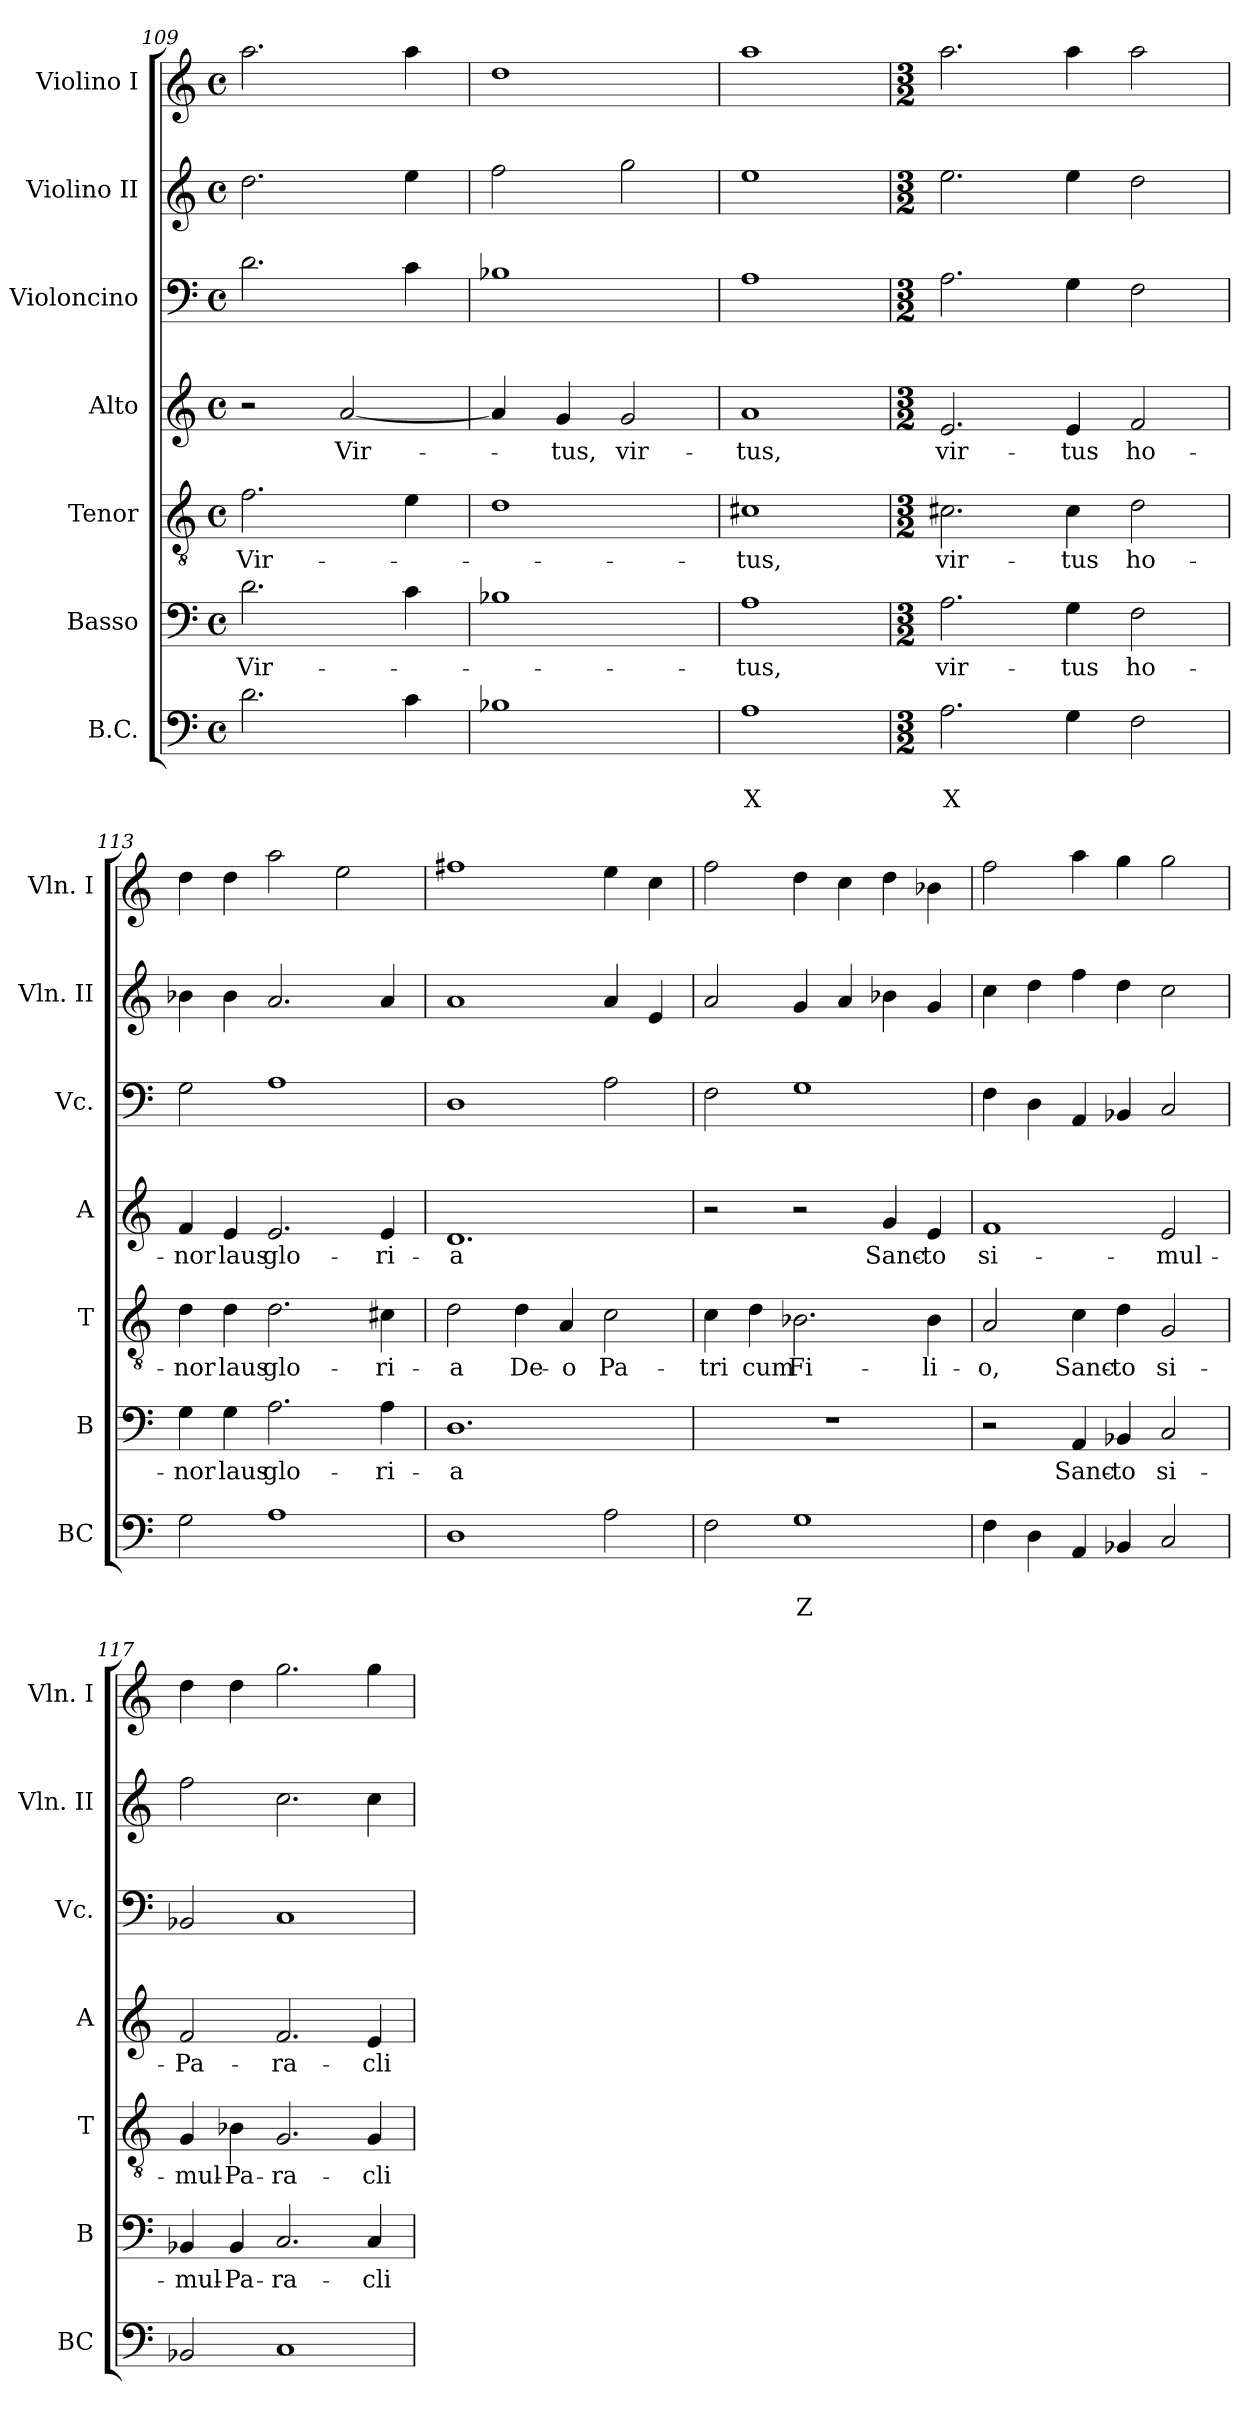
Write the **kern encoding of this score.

**kern	**text	**text	**kern	**text	**kern	**text	**kern	**text	**kern	**kern	**kern
*part7	*part7	*part7	*part6	*part6	*part5	*part5	*part4	*part4	*part3	*part2	*part1
*staff7	*staff7	*staff7	*staff6	*staff6	*staff5	*staff5	*staff4	*staff4	*staff3	*staff2	*staff1
*I"B.C.	*	*	*I"Basso	*	*I"Tenor	*	*I"Alto	*	*I"Violoncino	*I"Violino II	*I"Violino I
*I'BC	*	*	*I'B	*	*I'T	*	*I'A	*	*I'Vc.	*I'Vln. II	*I'Vln. I
!!LO:PB:g=z
*clefF4	*	*	*clefF4	*	*clefGv2	*	*clefG2	*	*clefF4	*clefG2	*clefG2
*k[]	*	*	*k[]	*	*k[]	*	*k[]	*	*k[]	*k[]	*k[]
*C:	*	*	*C:	*	*C:	*	*C:	*	*C:	*C:	*C:
*M4/4	*	*	*M4/4	*	*M4/4	*	*M4/4	*	*M4/4	*M4/4	*M4/4
*met(c)	*	*	*met(c)	*	*met(c)	*	*met(c)	*	*met(c)	*met(c)	*met(c)
=109	=109	=109	=109	=109	=109	=109	=109	=109	=109	=109	=109
!	!	!	!	!LO:LY:b	!	!LO:LY:b	!	!	!	!	!
2.d\	.	.	2.d\	Vir-	2.f\	Vir-	2r	.	2.d\	2.dd\	2.aa\
!	!	!	!	!	!	!	!	!LO:LY:b	!	!	!
.	.	.	.	.	.	.	[2a/	Vir-	.	.	.
4c\	.	.	4c\	.	4e\	.	.	.	4c\	4ee\	4aa\
=110	=110	=110	=110	=110	=110	=110	=110	=110	=110	=110	=110
1B-X	.	.	1B-X	.	1d	.	4a/]	.	1B-X	2ff\	1dd
!	!	!	!	!	!	!	!	!LO:LY:b	!	!	!
.	.	.	.	.	.	.	4g/	-tus,	.	.	.
!	!	!	!	!	!	!	!	!LO:LY:b	!	!	!
.	.	.	.	.	.	.	2g/	vir-	.	2gg\	.
=111	=111	=111	=111	=111	=111	=111	=111	=111	=111	=111	=111
!	!	!LO:LY:b	!	!LO:LY:b	!	!LO:LY:b	!	!LO:LY:b	!	!	!
1A	.	X	1A	-tus,	1c#X	-tus,	1a	-tus,	1A	1ee	1aa
=112	=112	=112	=112	=112	=112	=112	=112	=112	=112	=112	=112
*M3/2	*	*	*M3/2	*	*M3/2	*	*M3/2	*	*M3/2	*M3/2	*M3/2
!	!	!LO:LY:b	!	!LO:LY:b	!	!LO:LY:b	!	!LO:LY:b	!	!	!
2.A\	.	X	2.A\	vir-	2.c#X\	vir-	2.e/	vir-	2.A\	2.ee\	2.aa\
!	!	!	!	!LO:LY:b	!	!LO:LY:b	!	!LO:LY:b	!	!	!
4G\	.	.	4G\	-tus	4c#\	-tus	4e/	-tus	4G\	4ee\	4aa\
!	!	!	!	!LO:LY:b	!	!LO:LY:b	!	!LO:LY:b	!	!	!
2F\	.	.	2F\	ho-	2d\	ho-	2f/	ho-	2F\	2dd\	2aa\
=113	=113	=113	=113	=113	=113	=113	=113	=113	=113	=113	=113
!	!	!	!	!LO:LY:b	!	!LO:LY:b	!	!LO:LY:b	!	!	!
2G\	.	.	4G\	-nor	4d\	-nor	4f/	-nor	2G\	4b-X\	4dd\
!	!	!	!	!LO:LY:b	!	!LO:LY:b	!	!LO:LY:b	!	!	!
.	.	.	4G\	laus	4d\	laus	4e/	laus	.	4b-\	4dd\
!	!	!	!	!LO:LY:b	!	!LO:LY:b	!	!LO:LY:b	!	!	!
1A	.	.	2.A\	glo-	2.d\	glo-	2.e/	glo-	1A	2.a/	2aa\
.	.	.	.	.	.	.	.	.	.	.	2ee\
!	!	!	!	!LO:LY:b	!	!LO:LY:b	!	!LO:LY:b	!	!	!
.	.	.	4A\	-ri-	4c#X\	-ri-	4e/	-ri-	.	4a/	.
=114	=114	=114	=114	=114	=114	=114	=114	=114	=114	=114	=114
!	!	!	!	!LO:LY:b	!	!LO:LY:b	!	!LO:LY:b	!	!	!
1D	.	.	1.D	-a	2d\	-a	1.d	-a	1D	1a	1ff#X
!	!	!	!	!	!	!LO:LY:b	!	!	!	!	!
.	.	.	.	.	4d\	De-	.	.	.	.	.
!	!	!	!	!	!	!LO:LY:b	!	!	!	!	!
.	.	.	.	.	4A/	-o	.	.	.	.	.
!	!	!	!	!	!	!LO:LY:b	!	!	!	!	!
2A\	.	.	.	.	2c\	Pa-	.	.	2A\	4a/	4ee\
.	.	.	.	.	.	.	.	.	.	4e/	4cc\
!!LO:LB:g=z
=115	=115	=115	=115	=115	=115	=115	=115	=115	=115	=115	=115
!	!	!	!	!	!	!LO:LY:b	!	!	!	!	!
2F\	.	.	1.r	.	4c\	-tri	2r	.	2F\	2a/	2ff\
!	!	!	!	!	!	!LO:LY:b	!	!	!	!	!
.	.	.	.	.	4d\	cum	.	.	.	.	.
!	!	!LO:LY:b	!	!	!	!LO:LY:b	!	!	!	!	!
1G	.	Z	.	.	2.B-X\	Fi-	2r	.	1G	4g/	4dd\
.	.	.	.	.	.	.	.	.	.	4a/	4cc\
!	!	!	!	!	!	!	!	!LO:LY:b	!	!	!
.	.	.	.	.	.	.	4g/	Sanc-	.	4b-X\	4dd\
!	!	!	!	!	!	!LO:LY:b	!	!LO:LY:b	!	!	!
.	.	.	.	.	4B-\	-li-	4e/	-to	.	4g/	4b-X\
=116	=116	=116	=116	=116	=116	=116	=116	=116	=116	=116	=116
!	!	!	!	!	!	!LO:LY:b	!	!LO:LY:b	!	!	!
4F\	.	.	2r	.	2A/	-o,	1f	si-	4F\	4cc\	2ff\
4D\	.	.	.	.	.	.	.	.	4D\	4dd\	.
!	!	!	!	!LO:LY:b	!	!LO:LY:b	!	!	!	!	!
4AA/	.	.	4AA/	Sanc-	4c\	Sanc-	.	.	4AA/	4ff\	4aa\
!	!	!	!	!LO:LY:b	!	!LO:LY:b	!	!	!	!	!
4BB-X/	.	.	4BB-X/	-to	4d\	-to	.	.	4BB-X/	4dd\	4gg\
!	!	!	!	!LO:LY:b	!	!LO:LY:b	!	!LO:LY:b	!	!	!
2C/	.	.	2C/	si-	2G/	si-	2e/	-mul-	2C/	2cc\	2gg\
=117	=117	=117	=117	=117	=117	=117	=117	=117	=117	=117	=117
!	!	!	!	!LO:LY:b	!	!LO:LY:b	!	!LO:LY:b	!	!	!
2BB-X/	.	.	4BB-X/	-mul-	4G/	-mul-	2f/	-Pa-	2BB-X/	2ff\	4dd\
!	!	!	!	!LO:LY:b	!	!LO:LY:b	!	!	!	!	!
.	.	.	4BB-/	-Pa-	4B-X\	-Pa-	.	.	.	.	4dd\
!	!	!	!	!LO:LY:b	!	!LO:LY:b	!	!LO:LY:b	!	!	!
1C	.	.	2.C/	-ra-	2.G/	-ra-	2.f/	-ra-	1C	2.cc\	2.gg\
!	!	!	!	!LO:LY:b	!	!LO:LY:b	!	!LO:LY:b	!	!	!
.	.	.	4C/	-cli-	4G/	-cli-	4e/	-cli-	.	4cc\	4gg\
=	=	=	=	=	=	=	=	=	=	=	=
*-	*-	*-	*-	*-	*-	*-	*-	*-	*-	*-	*-
